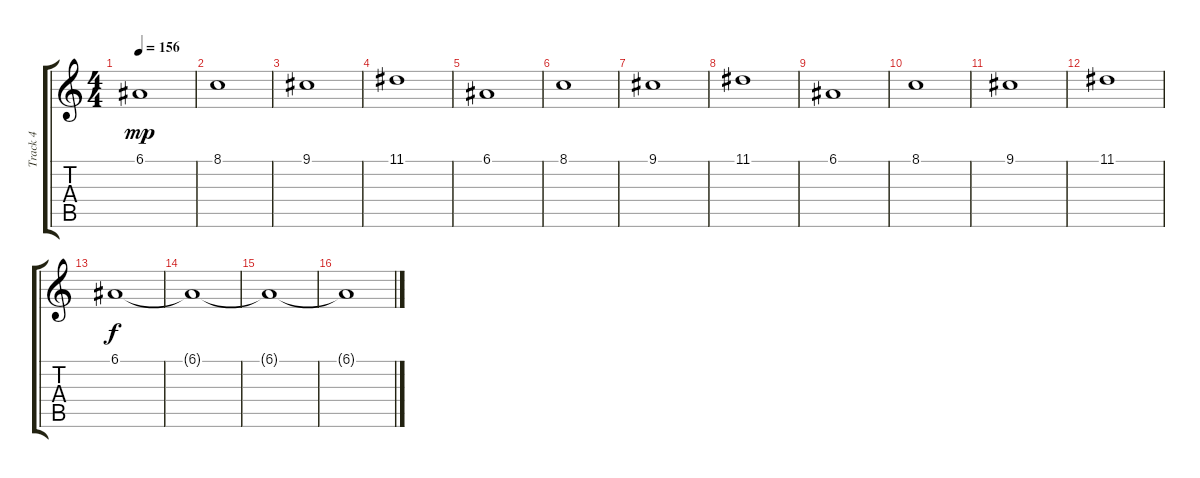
\track ("Track 4" "Track 4") {instrument pad7halo}
\staff {score tabs}
\tuning (E4 B3 G3 D3 A2 E2) {hide}
\ts (4 4)
\tempo 156
\clef g2
\ks c
6.1.1{dy mp} |
8.1.1 |
9.1.1 |
11.1.1 |
6.1.1 |
8.1.1 |
9.1.1 |
11.1.1 |
6.1.1 |
8.1.1 |
9.1.1 |
11.1.1 |
6.1.1{dy f} |
6.1{t}.1{volume 0} |
6.1{t}.1 |
6.1{t}.1
